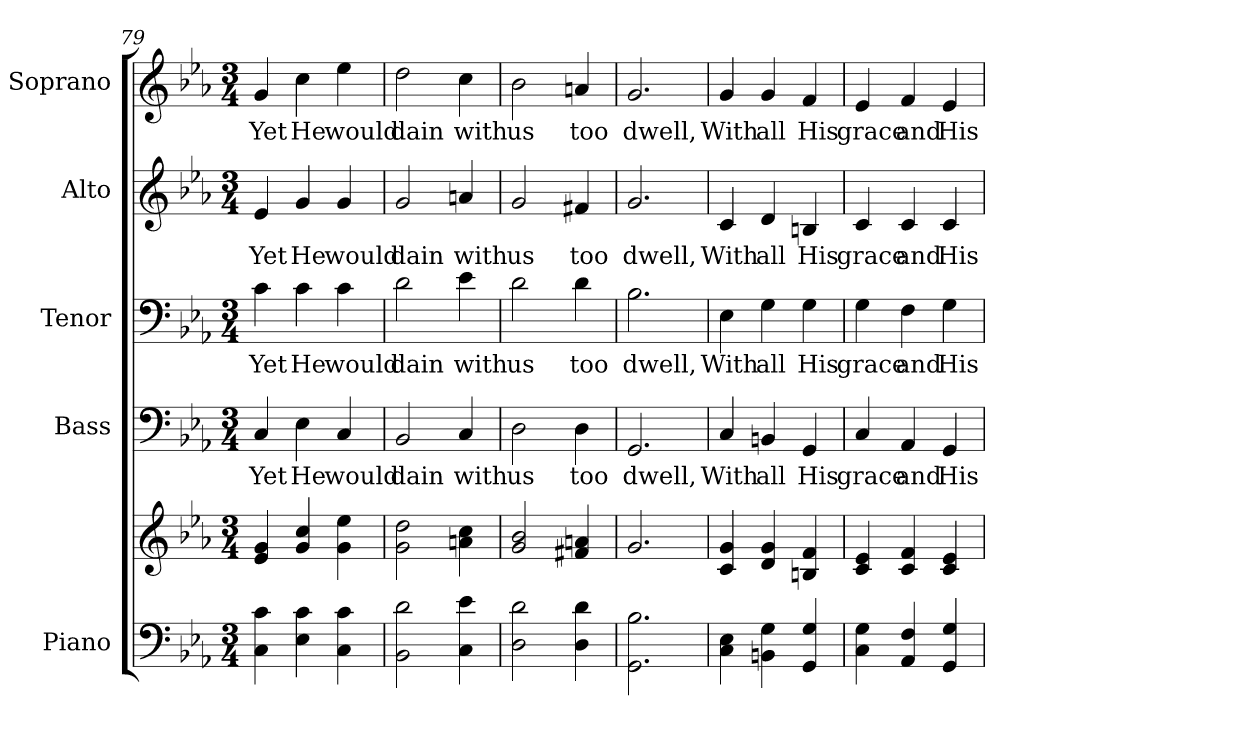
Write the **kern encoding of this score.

**kern	**kern	**kern	**text	**kern	**text	**kern	**text	**kern	**text
*part5	*part5	*part4	*part4	*part3	*part3	*part2	*part2	*part1	*part1
*staff6	*staff5	*staff4	*staff4	*staff3	*staff3	*staff2	*staff2	*staff1	*staff1
*I"Piano	*	*I"Bass	*	*I"Tenor	*	*I"Alto	*	*I"Soprano	*
*I'Pno.	*	*I'B.	*	*I'T.	*	*I'A.	*	*I'S.	*
*clefF4	*clefG2	*clefF4	*	*clefF4	*	*clefG2	*	*clefG2	*
*k[b-e-a-]	*k[b-e-a-]	*k[b-e-a-]	*	*k[b-e-a-]	*	*k[b-e-a-]	*	*k[b-e-a-]	*
*E-:	*E-:	*E-:	*	*E-:	*	*E-:	*	*E-:	*
*M3/4	*M3/4	*M3/4	*	*M3/4	*	*M3/4	*	*M3/4	*
=79	=79	=79	=79	=79	=79	=79	=79	=79	=79
!	!	!	!LO:LY:b:color=#000000	!	!	!	!	!	!
!	!	!	!	!	!LO:LY:b:color=#000000	!	!	!	!
!	!	!	!	!	!	!	!LO:LY:b:color=#000000	!	!
!	!	!	!	!	!	!	!	!	!LO:LY:b:color=#000000
4Ci\ 4ci	4e-i/ 4gi	4Ci/	Yet	4ci\	Yet	4e-i/	Yet	4gi/	Yet
!	!	!	!LO:LY:b:color=#000000	!	!	!	!	!	!
!	!	!	!	!	!LO:LY:b:color=#000000	!	!	!	!
!	!	!	!	!	!	!	!LO:LY:b:color=#000000	!	!
!	!	!	!	!	!	!	!	!	!LO:LY:b:color=#000000
4E-i\ 4ci	4gi/ 4cci	4E-i\	He	4ci\	He	4gi/	He	4cci\	He
!	!	!	!LO:LY:b:color=#000000	!	!	!	!	!	!
!	!	!	!	!	!LO:LY:b:color=#000000	!	!	!	!
!	!	!	!	!	!	!	!LO:LY:b:color=#000000	!	!
!	!	!	!	!	!	!	!	!	!LO:LY:b:color=#000000
4Ci\ 4ci	4gi\ 4ee-i	4Ci/	would	4ci\	would	4gi/	would	4ee-i\	would
!!LO:PB:g=z
=80	=80	=80	=80	=80	=80	=80	=80	=80	=80
!	!	!	!LO:LY:b:color=#000000	!	!	!	!	!	!
!	!	!	!	!	!LO:LY:b:color=#000000	!	!	!	!
!	!	!	!	!	!	!	!LO:LY:b:color=#000000	!	!
!	!	!	!	!	!	!	!	!	!LO:LY:b:color=#000000
2BB-i\ 2di	2gi\ 2ddi	2BB-i/	dain	2di\	dain	2gi/	dain	2ddi\	dain
!	!	!	!LO:LY:b:color=#000000	!	!	!	!	!	!
!	!	!	!	!	!LO:LY:b:color=#000000	!	!	!	!
!	!	!	!	!	!	!	!LO:LY:b:color=#000000	!	!
!	!	!	!	!	!	!	!	!	!LO:LY:b:color=#000000
4Ci\ 4e-i	4ani\ 4cci	4Ci/	with	4e-i\	with	4ani/	with	4cci\	with
=81	=81	=81	=81	=81	=81	=81	=81	=81	=81
!	!	!	!LO:LY:b:color=#000000	!	!	!	!	!	!
!	!	!	!	!	!LO:LY:b:color=#000000	!	!	!	!
!	!	!	!	!	!	!	!LO:LY:b:color=#000000	!	!
!	!	!	!	!	!	!	!	!	!LO:LY:b:color=#000000
2Di\ 2di	2gi/ 2b-i	2Di\	us	2di\	us	2gi/	us	2b-i\	us
!	!	!	!LO:LY:b:color=#000000	!	!	!	!	!	!
!	!	!	!	!	!LO:LY:b:color=#000000	!	!	!	!
!	!	!	!	!	!	!	!LO:LY:b:color=#000000	!	!
!	!	!	!	!	!	!	!	!	!LO:LY:b:color=#000000
4Di\ 4di	4f#Xi/ 4ani	4Di\	too	4di\	too	4f#Xi/	too	4ani/	too
=82	=82	=82	=82	=82	=82	=82	=82	=82	=82
!	!	!	!LO:LY:b:color=#000000	!	!	!	!	!	!
!	!	!	!	!	!LO:LY:b:color=#000000	!	!	!	!
!	!	!	!	!	!	!	!LO:LY:b:color=#000000	!	!
!	!	!	!	!	!	!	!	!	!LO:LY:b:color=#000000
2.GGi\ 2.B-i	2.gi/	2.GGi/	dwell,	2.B-i\	dwell,	2.gi/	dwell,	2.gi/	dwell,
!!LO:PB:g=z
=83	=83	=83	=83	=83	=83	=83	=83	=83	=83
!	!	!	!LO:LY:b:color=#000000	!	!	!	!	!	!
!	!	!	!	!	!LO:LY:b:color=#000000	!	!	!	!
!	!	!	!	!	!	!	!LO:LY:b:color=#000000	!	!
!	!	!	!	!	!	!	!	!	!LO:LY:b:color=#000000
4Ci\ 4E-i	4ci/ 4gi	4Ci/	With	4E-i\	With	4ci/	With	4gi/	With
!	!	!	!LO:LY:b:color=#000000	!	!	!	!	!	!
!	!	!	!	!	!LO:LY:b:color=#000000	!	!	!	!
!	!	!	!	!	!	!	!LO:LY:b:color=#000000	!	!
!	!	!	!	!	!	!	!	!	!LO:LY:b:color=#000000
4BBni\ 4Gi	4di/ 4gi	4BBni/	all	4Gi\	all	4di/	all	4gi/	all
!	!	!	!LO:LY:b:color=#000000	!	!	!	!	!	!
!	!	!	!	!	!LO:LY:b:color=#000000	!	!	!	!
!	!	!	!	!	!	!	!LO:LY:b:color=#000000	!	!
!	!	!	!	!	!	!	!	!	!LO:LY:b:color=#000000
4GGi/ 4Gi	4Bni/ 4fi	4GGi/	His	4Gi\	His	4Bni/	His	4fi/	His
=84	=84	=84	=84	=84	=84	=84	=84	=84	=84
!	!	!	!LO:LY:b:color=#000000	!	!	!	!	!	!
!	!	!	!	!	!LO:LY:b:color=#000000	!	!	!	!
!	!	!	!	!	!	!	!LO:LY:b:color=#000000	!	!
!	!	!	!	!	!	!	!	!	!LO:LY:b:color=#000000
4Ci\ 4Gi	4ci/ 4e-i	4Ci/	grace	4Gi\	grace	4ci/	grace	4e-i/	grace
!	!	!	!LO:LY:b:color=#000000	!	!	!	!	!	!
!	!	!	!	!	!LO:LY:b:color=#000000	!	!	!	!
!	!	!	!	!	!	!	!LO:LY:b:color=#000000	!	!
!	!	!	!	!	!	!	!	!	!LO:LY:b:color=#000000
4AA-i/ 4Fi	4ci/ 4fi	4AA-i/	and	4Fi\	and	4ci/	and	4fi/	and
!	!	!	!LO:LY:b:color=#000000	!	!	!	!	!	!
!	!	!	!	!	!LO:LY:b:color=#000000	!	!	!	!
!	!	!	!	!	!	!	!LO:LY:b:color=#000000	!	!
!	!	!	!	!	!	!	!	!	!LO:LY:b:color=#000000
4GGi/ 4Gi	4ci/ 4e-i	4GGi/	His	4Gi\	His	4ci/	His	4e-i/	His
=	=	=	=	=	=	=	=	=	=
*-	*-	*-	*-	*-	*-	*-	*-	*-	*-
